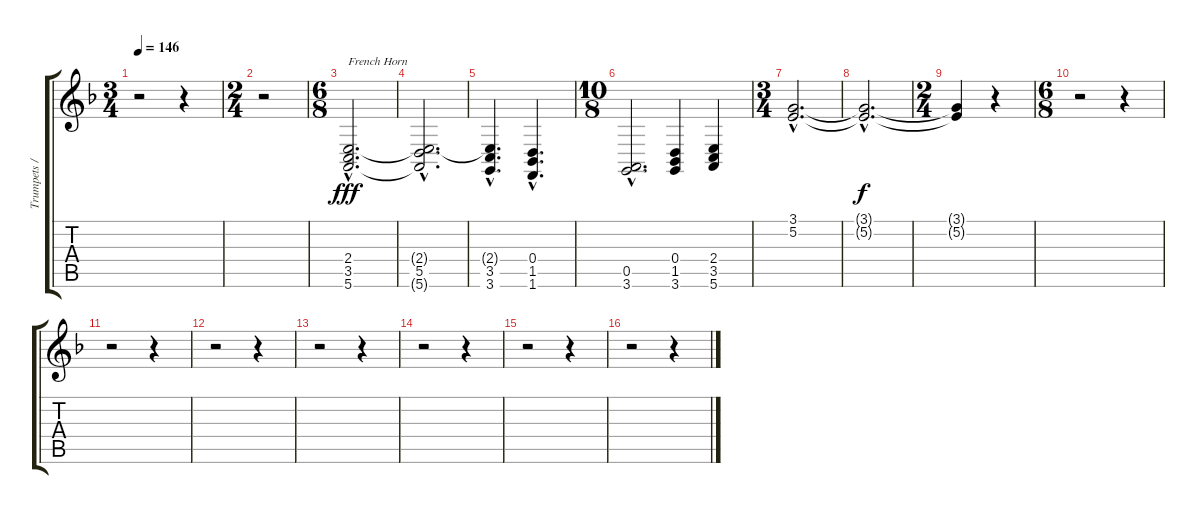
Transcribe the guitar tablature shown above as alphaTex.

\track ("Trumpets / French Horn" "Trumpets /") {instrument brasssection}
\staff {score tabs}
\tuning (E4 B3 G3 D3 A2 E2) {hide}
\ts (3 4)
\tempo 146
\clef g2
\ks f
r.2{dy fff} r.4 |
\ts (2 4)
r.2 |
\ts (6 8)
(2.4{hac} 3.5{hac} 5.6{hac}).2{d txt "French Horn"} |
(2.4{hac t} 5.5{hac} 5.6{hac t}).2{d} |
(2.4{hac t} 3.5{hac} 3.6{hac}).4{d} (0.4{hac} 1.5{hac} 1.6{hac}).4{d} |
\ts (10 8)
(0.5{hac} 3.6{hac}).2{d} (0.4 1.5 3.6).4 (2.4 3.5 5.6).4 |
\ts (3 4)
(3.1{hac} 5.2{hac}).2{d} |
(3.1{hac t} 5.2{hac t}).2{d dy f} |
\ts (2 4)
(3.1{t} 5.2{t}).4 r.4 |
\ts (6 8)
r.2 r.4 |
r.2 r.4 |
r.2 r.4 |
r.2 r.4 |
r.2 r.4 |
r.2 r.4 |
r.2 r.4
